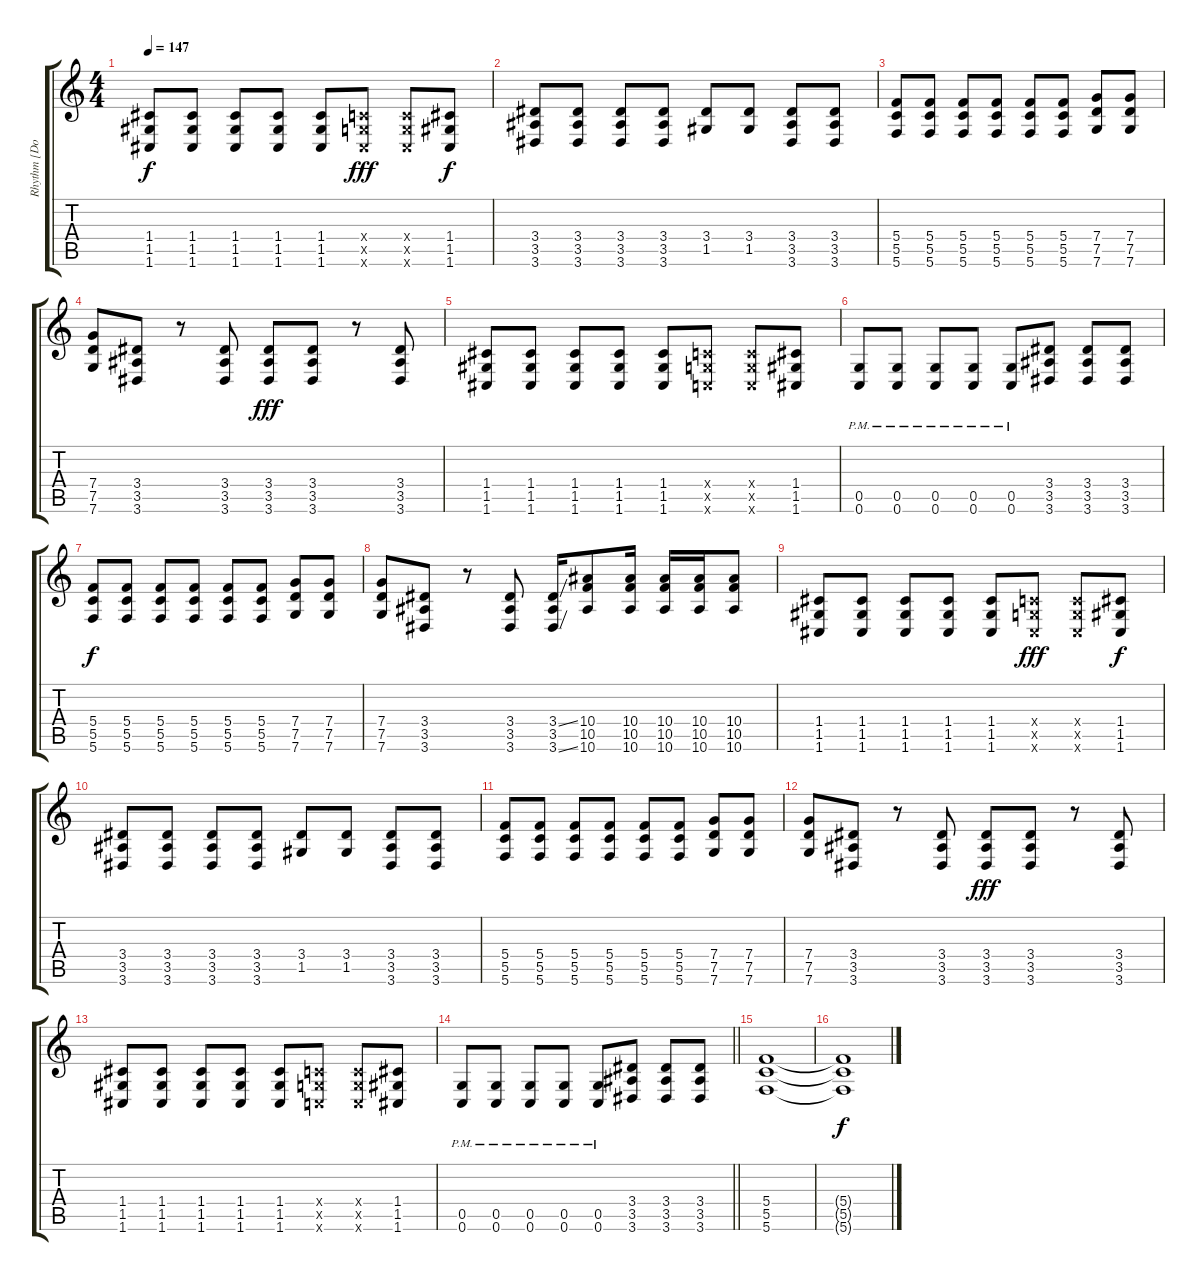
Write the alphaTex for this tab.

\track ("Rhythm [Donegan]" "Rhythm [Do") {instrument distortionguitar}
\staff {score tabs}
\tuning (D4 A3 F3 C3 G2 C2) {hide}
\ts (4 4)
\tempo 147
\clef g2
\ks c
(1.4 1.5 1.6).8{dy f} (1.4 1.5 1.6).8 (1.4 1.5 1.6).8 (1.4 1.5 1.6).8 (1.4 1.5 1.6).8 (0.4{x} 0.5{x} 1.6{x}).8{dy fff} (0.4{x} 0.5{x} 1.6{x}).8 (1.4 1.5 1.6).8{dy f} |
(3.4 3.5 3.6).8 (3.4 3.5 3.6).8 (3.4 3.5 3.6).8 (3.4 3.5 3.6).8 (3.4 1.5).8 (3.4 1.5).8 (3.4 3.5 3.6).8 (3.4 3.5 3.6).8 |
(5.4 5.5 5.6).8 (5.4 5.5 5.6).8 (5.4 5.5 5.6).8 (5.4 5.5 5.6).8 (5.4 5.5 5.6).8 (5.4 5.5 5.6).8 (7.4 7.5 7.6).8 (7.4 7.5 7.6).8 |
(7.4 7.5 7.6).8 (3.4 3.5 3.6).8 r.8 (3.4 3.5 3.6).8 (3.4 3.5 3.6).8{dy fff} (3.4 3.5 3.6).8 r.8 (3.4 3.5 3.6).8 |
(1.4 1.5 1.6).8 (1.4 1.5 1.6).8 (1.4 1.5 1.6).8 (1.4 1.5 1.6).8 (1.4 1.5 1.6).8 (0.4{x} 0.5{x} 0.6{x}).8 (0.4{x} 0.5{x} 0.6{x}).8 (1.4 1.5 1.6).8 |
(0.5{pm} 0.6{pm}).8 (0.5{pm} 0.6{pm}).8 (0.5{pm} 0.6{pm}).8 (0.5{pm} 0.6{pm}).8 (0.5{pm} 0.6{pm}).8 (3.4 3.5 3.6).8 (3.4 3.5 3.6).8 (3.4 3.5 3.6).8 |
(5.4 5.5 5.6).8{dy f} (5.4 5.5 5.6).8 (5.4 5.5 5.6).8 (5.4 5.5 5.6).8 (5.4 5.5 5.6).8 (5.4 5.5 5.6).8 (7.4 7.5 7.6).8 (7.4 7.5 7.6).8 |
(7.4 7.5 7.6).8 (3.4 3.5 3.6).8 r.8 (3.4 3.5 3.6).8 (3.4{ss} 3.5 3.6{ss}).16 (10.4 10.5 10.6).8 (10.4 10.5 10.6).16 (10.4 10.5 10.6).16 (10.4 10.5 10.6).16 (10.4 10.5 10.6).8 |
(1.4 1.5 1.6).8 (1.4 1.5 1.6).8 (1.4 1.5 1.6).8 (1.4 1.5 1.6).8 (1.4 1.5 1.6).8 (0.4{x} 0.5{x} 1.6{x}).8{dy fff} (0.4{x} 0.5{x} 1.6{x}).8 (1.4 1.5 1.6).8{dy f} |
(3.4 3.5 3.6).8 (3.4 3.5 3.6).8 (3.4 3.5 3.6).8 (3.4 3.5 3.6).8 (3.4 1.5).8 (3.4 1.5).8 (3.4 3.5 3.6).8 (3.4 3.5 3.6).8 |
(5.4 5.5 5.6).8 (5.4 5.5 5.6).8 (5.4 5.5 5.6).8 (5.4 5.5 5.6).8 (5.4 5.5 5.6).8 (5.4 5.5 5.6).8 (7.4 7.5 7.6).8 (7.4 7.5 7.6).8 |
(7.4 7.5 7.6).8 (3.4 3.5 3.6).8 r.8 (3.4 3.5 3.6).8 (3.4 3.5 3.6).8{dy fff} (3.4 3.5 3.6).8 r.8 (3.4 3.5 3.6).8 |
(1.4 1.5 1.6).8 (1.4 1.5 1.6).8 (1.4 1.5 1.6).8 (1.4 1.5 1.6).8 (1.4 1.5 1.6).8 (0.4{x} 0.5{x} 0.6{x}).8 (0.4{x} 0.5{x} 0.6{x}).8 (1.4 1.5 1.6).8 |
\barLineRight lightlight
(0.5{pm} 0.6{pm}).8 (0.5{pm} 0.6{pm}).8 (0.5{pm} 0.6{pm}).8 (0.5{pm} 0.6{pm}).8 (0.5{pm} 0.6{pm}).8 (3.4 3.5 3.6).8 (3.4 3.5 3.6).8 (3.4 3.5 3.6).8 |
(5.4 5.5 5.6).1 |
(5.4{t} 5.5{t} 5.6{t}).1{dy f}
